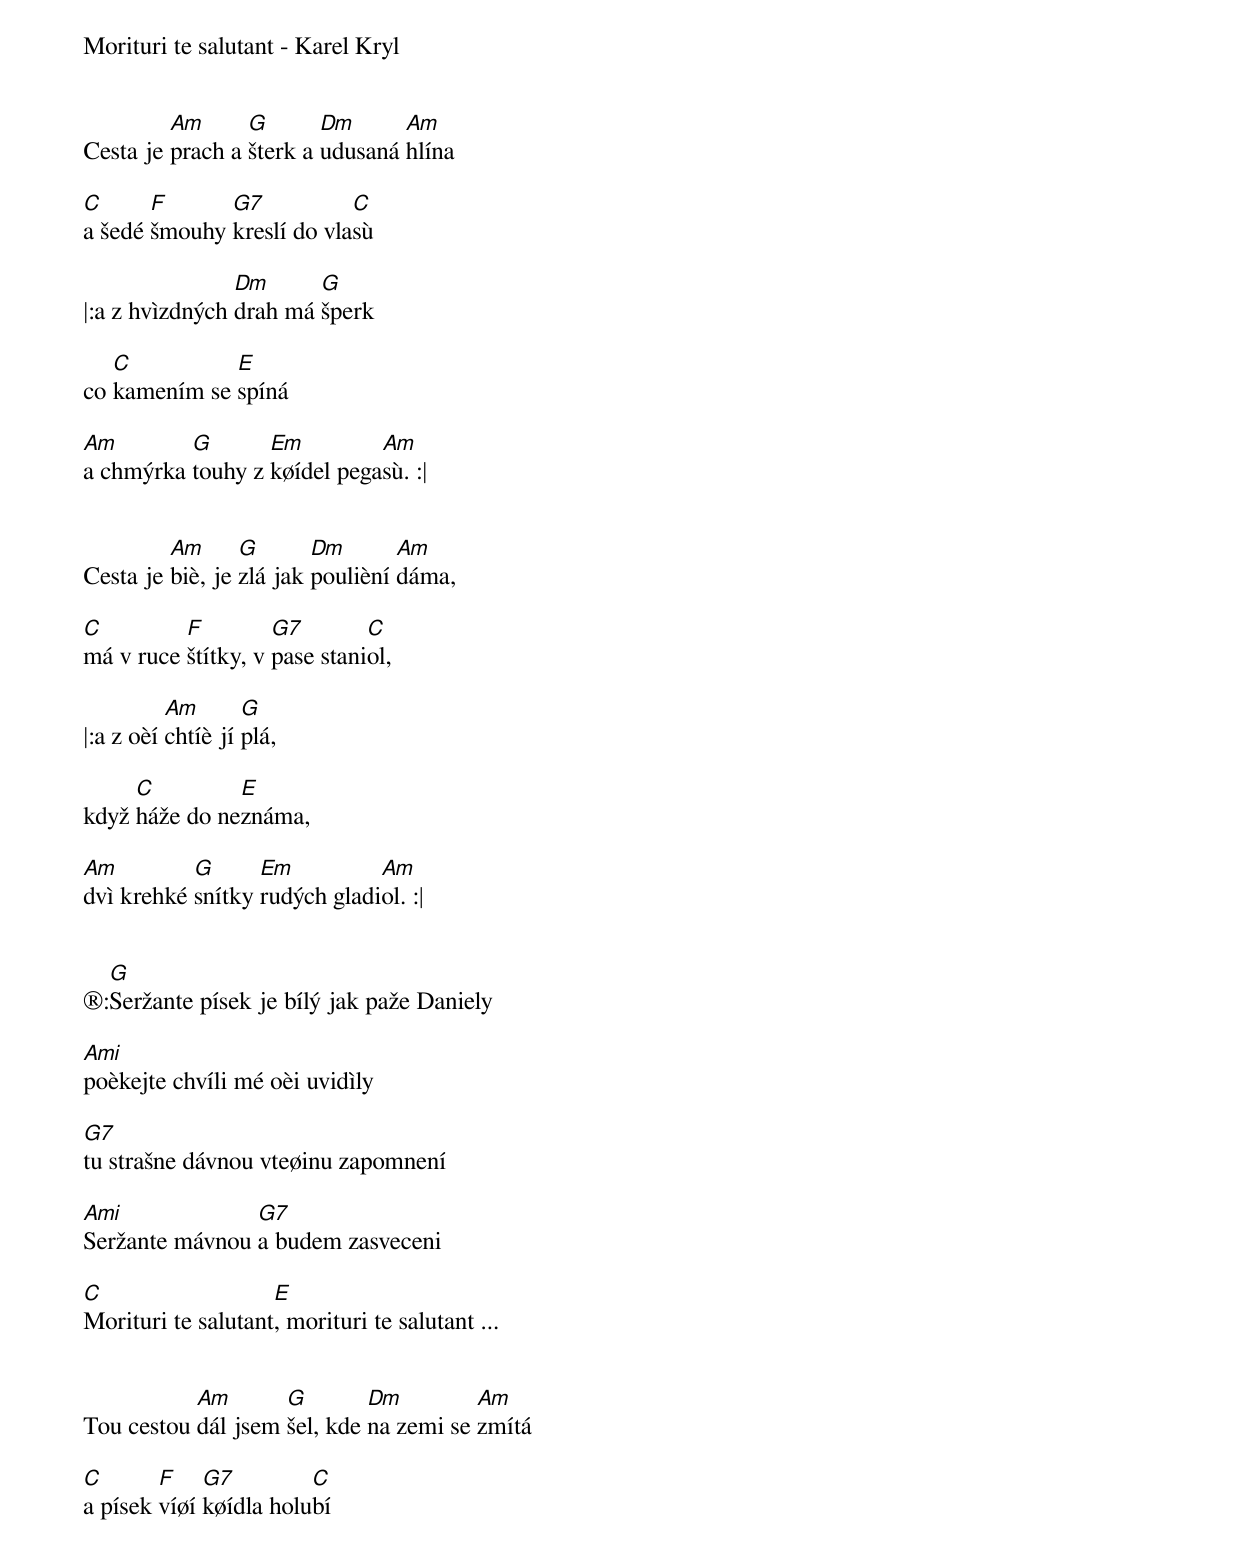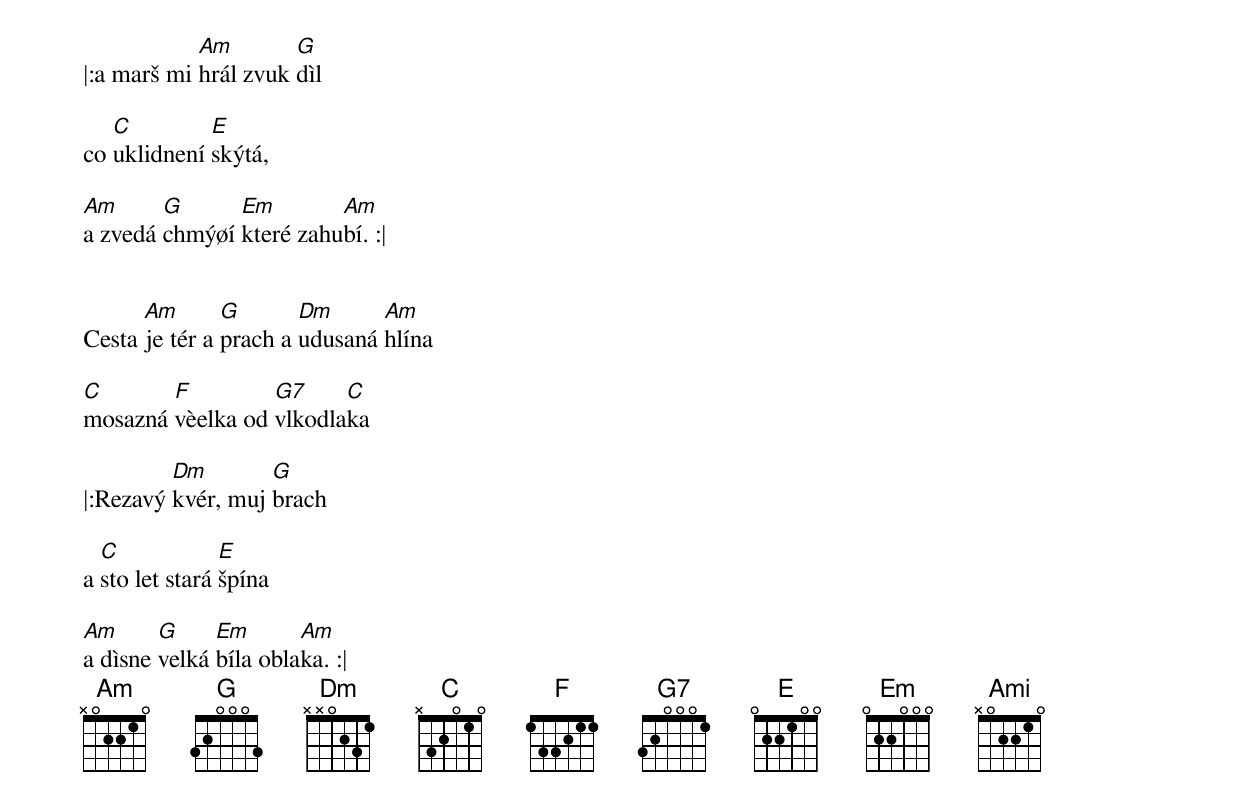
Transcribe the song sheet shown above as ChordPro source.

Morituri te salutant - Karel Kryl


Cesta je [Am]prach a [G]šterk a [Dm]udusaná [Am]hlína

[C]a šedé [F]šmouhy [G7]kreslí do vla[C]sù

|:a z hvìzdných [Dm]drah má [G]šperk

co [C]kamením se [E]spíná

[Am]a chmýrka [G]touhy z [Em]køídel pega[Am]sù. :|


Cesta je [Am]biè, je [G]zlá jak [Dm]poulièní [Am]dáma,

[C]má v ruce [F]štítky, v [G7]pase stani[C]ol,

|:a z oèí [Am]chtíè jí [G]plá,

když [C]háže do ne[E]známa,

[Am]dvì krehké [G]snítky [Em]rudých gladi[Am]ol. :|


®:[G]Seržante písek je bílý jak paže Daniely

[Ami]poèkejte chvíli mé oèi uvidìly

[G7]tu strašne dávnou vteøinu zapomnení

[Ami]Seržante mávnou [G7]a budem zasveceni

[C]Morituri te salutant[E], morituri te salutant ...


Tou cestou [Am]dál jsem [G]šel, kde [Dm]na zemi se [Am]zmítá

[C]a písek [F]víøí [G7]køídla holu[C]bí

|:a marš mi [Am]hrál zvuk [G]dìl

co [C]uklidnení [E]skýtá,

[Am]a zvedá [G]chmýøí [Em]které zahu[Am]bí. :|


Cesta [Am]je tér a [G]prach a [Dm]udusaná [Am]hlína

[C]mosazná [F]vèelka od [G7]vlkodla[C]ka

|:Rezavý [Dm]kvér, muj [G]brach

a [C]sto let stará [E]špína

[Am]a dìsne [G]velká [Em]bíla obla[Am]ka. :|
